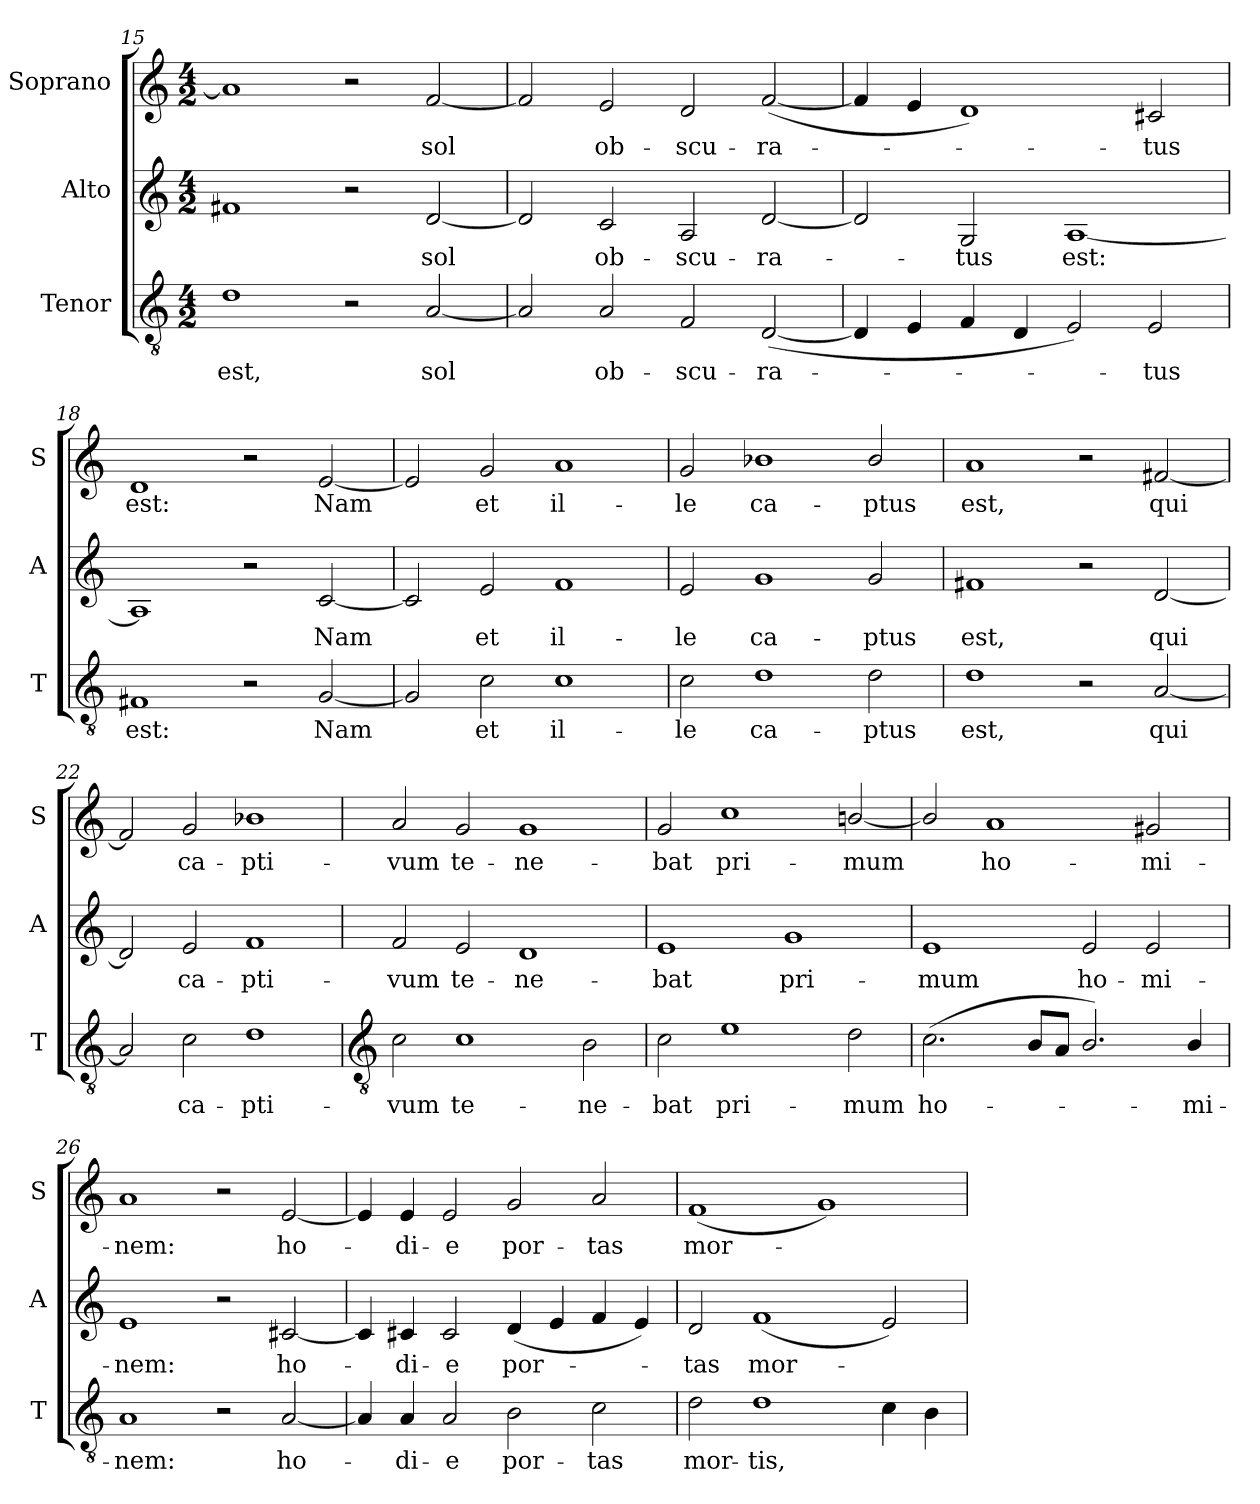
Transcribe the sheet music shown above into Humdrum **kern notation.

**kern	**text	**kern	**text	**kern	**text
*part3	*part3	*part2	*part2	*part1	*part1
*staff3	*staff3	*staff2	*staff2	*staff1	*staff1
*I"Tenor	*	*I"Alto	*	*I"Soprano	*
*I'T	*	*I'A	*	*I'S	*
!!LO:LB:g=z
*clefGv2	*	*clefG2	*	*clefG2	*
*k[]	*	*k[]	*	*k[]	*
*C:	*	*C:	*	*C:	*
*M4/2	*	*M4/2	*	*M4/2	*
=15	=15	=15	=15	=15	=15
!	!LO:LY:b	!	!	!	!
1d	est,	1f#X	.	1a/]	.
2r	.	2r	.	2r	.
!	!LO:LY:b	!	!LO:LY:b	!	!LO:LY:b
[2A/	sol	[2d	sol	[2f	sol
=16	=16	=16	=16	=16	=16
2A/]	.	2d]	.	2f]	.
!	!LO:LY:b	!	!LO:LY:b	!	!LO:LY:b
2A/	ob-	2c	ob-	2e	ob-
!	!LO:LY:b	!	!LO:LY:b	!	!LO:LY:b
2F	-scu-	2A	-scu-	2d	-scu-
!	!LO:LY:b	!	!LO:LY:b	!	!LO:LY:b
(<[2D	-ra-	[2d	-ra-	(<[2f	-ra-
=17	=17	=17	=17	=17	=17
4D]	.	2d]	.	4f]	.
4E	.	.	.	4e	.
!	!	!	!LO:LY:b	!	!
4F	.	2G	tus	1d)	.
4D	.	.	.	.	.
!	!	!	!LO:LY:b	!	!
2E)	.	[1A	est:	.	.
!	!LO:LY:b	!	!	!	!LO:LY:b
2E	tus	.	.	2c#X	tus
=18	=18	=18	=18	=18	=18
!	!LO:LY:b	!	!	!	!LO:LY:b
1F#X	est:	1A]	.	1d	est:
2r	.	2r	.	2r	.
!	!LO:LY:b	!	!LO:LY:b	!	!LO:LY:b
[2G	Nam	[2c	Nam	[2e	Nam
=19	=19	=19	=19	=19	=19
2G]	.	2c]	.	2e]	.
!	!LO:LY:b	!	!LO:LY:b	!	!LO:LY:b
2c	et	2e	et	2g	et
!	!LO:LY:b	!	!LO:LY:b	!	!LO:LY:b
1c	il-	1f	il-	1a	il-
=20	=20	=20	=20	=20	=20
!	!LO:LY:b	!	!LO:LY:b	!	!LO:LY:b
2c	-le	2e	-le	2g	-le
!	!LO:LY:b	!	!LO:LY:b	!	!LO:LY:b
1d	ca-	1g	ca-	1b-X	ca-
!	!LO:LY:b	!	!LO:LY:b	!	!LO:LY:b
2d	-ptus	2g	-ptus	2b-/	-ptus
=21	=21	=21	=21	=21	=21
!	!LO:LY:b	!	!LO:LY:b	!	!LO:LY:b
1d	est,	1f#X	est,	1a	est,
2r	.	2r	.	2r	.
!	!LO:LY:b	!	!LO:LY:b	!	!LO:LY:b
[2A	qui	[2d	qui	[2f#X	qui
=22	=22	=22	=22	=22	=22
2A]	.	2d]	.	2f#]	.
!	!LO:LY:b	!	!LO:LY:b	!	!LO:LY:b
2c	ca-	2e	ca-	2g	ca-
!	!LO:LY:b	!	!LO:LY:b	!	!LO:LY:b
1d	-pti-	1f	-pti-	1b-X	-pti-
!!LO:LB:g=z
=23	=23	=23	=23	=23	=23
*clefGv2	*	*	*	*	*
!	!LO:LY:b	!	!LO:LY:b	!	!LO:LY:b
2c	-vum	2f	-vum	2a	-vum
!	!LO:LY:b	!	!LO:LY:b	!	!LO:LY:b
1c	te-	2e	te-	2g	te-
!	!	!	!LO:LY:b	!	!LO:LY:b
.	.	1d	-ne-	1g	-ne-
!	!LO:LY:b	!	!	!	!
2B	-ne-	.	.	.	.
=24	=24	=24	=24	=24	=24
!	!LO:LY:b	!	!LO:LY:b	!	!LO:LY:b
2c	-bat	1e	-bat	2g	-bat
!	!LO:LY:b	!	!	!	!LO:LY:b
1e	pri-	.	.	1cc	pri-
!	!	!	!LO:LY:b	!	!
.	.	1g	pri-	.	.
!	!LO:LY:b	!	!	!	!LO:LY:b
2d	-mum	.	.	[2bn/	-mum
=25	=25	=25	=25	=25	=25
!	!LO:LY:b	!	!LO:LY:b	!	!
(<2.c	ho-	1e	-mum	2b/]	.
!	!	!	!	!	!LO:LY:b
.	.	.	.	1a	ho-
8BL	.	.	.	.	.
8AJ	.	.	.	.	.
!	!	!	!LO:LY:b	!	!
2.B/)	.	2e	ho-	.	.
!	!	!	!LO:LY:b	!	!LO:LY:b
.	.	2e	-mi-	2g#X	-mi-
!	!LO:LY:b	!	!	!	!
4B/	mi-	.	.	.	.
=26	=26	=26	=26	=26	=26
!	!LO:LY:b	!	!LO:LY:b	!	!LO:LY:b
1A	-nem:	1e	-nem:	1a	-nem:
2r	.	2r	.	2r	.
!	!LO:LY:b	!	!LO:LY:b	!	!LO:LY:b
[2A	ho-	[2c#X	ho-	[2e	ho-
=27	=27	=27	=27	=27	=27
4A]	.	4c#]	.	4e]	.
!	!LO:LY:b	!	!LO:LY:b	!	!LO:LY:b
4A	di-	4c#	di-	4e	di-
!	!LO:LY:b	!	!LO:LY:b	!	!LO:LY:b
2A	-e	2c#	-e	2e	-e
!	!LO:LY:b	!	!LO:LY:b	!	!LO:LY:b
2B	por-	(<4d	por-	2g	por-
.	.	4e	.	.	.
!	!LO:LY:b	!	!	!	!LO:LY:b
2c	-tas	4f	.	2a	-tas
.	.	4e)	.	.	.
=28	=28	=28	=28	=28	=28
!	!LO:LY:b	!	!LO:LY:b	!	!LO:LY:b
2d	mor-	2d	tas	(<1f	mor-
!	!LO:LY:b	!	!LO:LY:b	!	!
1d	-tis,	(<1f	mor-	.	.
.	.	.	.	1g)	.
4c	.	2e)	.	.	.
4B	.	.	.	.	.
=	=	=	=	=	=
*-	*-	*-	*-	*-	*-
